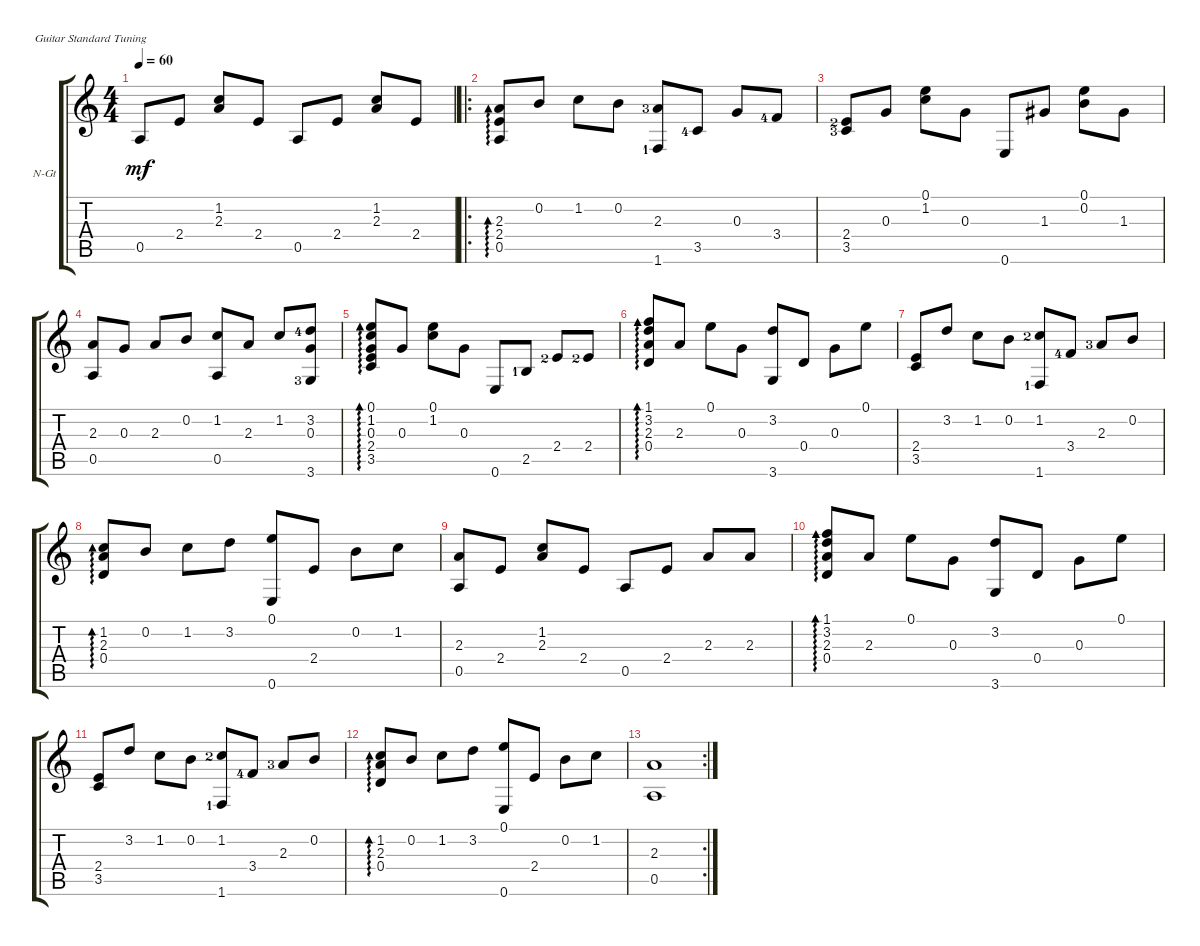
\defaultSystemsLayout 4
\bracketExtendMode groupsimilarinstruments
\firstSystemTrackNameOrientation horizontal
\otherSystemsTrackNameOrientation horizontal
\track ("Nylon Guitar" "N-Gt") {instrument acousticguitarnylon}
\staff {score tabs}
\tuning (E4 B3 G3 D3 A2 E2)
\ts (4 4)
\tempo 60
\clef g2
\ks c
0.5.8{dy mf instrument acousticguitarnylon} 2.4.8 (2.3 1.2).8 2.4.8 0.5.8 2.4.8 (2.3 1.2).8 2.4.8 |
\ro
(0.5 2.4 2.3).8{ad 0} 0.2.8 1.2.8 0.2.8 (1.6{lf 2} 2.3{lf 4}).8 3.5{lf 5}.8 0.3.8 3.4{lf 5}.8 |
(3.5{lf 4} 2.4{lf 3}).8 0.3.8 (1.2 0.1).8 0.3.8 0.6.8 1.3.8 (0.2 0.1).8 1.3.8 |
(0.5 2.3).8 0.3.8 2.3.8 0.2.8 (1.2 0.5).8 2.3.8 1.2.8 (3.2{lf 5} 0.3 3.6{lf 4}).8 |
(3.5 2.4 0.3 1.2 0.1).8{ad 0} 0.3.8 (1.2 0.1).8 0.3.8 0.6.8 2.5{lf 2}.8 2.4{lf 3}.8 2.4{lf 3}.8 |
(0.4 2.3 3.2 1.1).8{ad 0} 2.3.8 0.1.8 0.3.8 (3.2 3.6).8 0.4.8 0.3.8 0.1.8 |
(3.5 2.4).8 3.2.8 1.2.8 0.2.8 (1.2{lf 3} 1.6{lf 2}).8 3.4{lf 5}.8 2.3{lf 4}.8 0.2.8 |
(1.2 2.3 0.4).8{ad 0} 0.2.8 1.2.8 3.2.8 (0.1 0.6).8 2.4.8 0.2.8 1.2.8 |
(2.3 0.5).8 2.4.8 (2.3 1.2).8 2.4.8 0.5.8 2.4.8 2.3.8 2.3.8 |
(0.4 2.3 3.2 1.1).8{ad 0} 2.3.8 0.1.8 0.3.8 (3.2 3.6).8 0.4.8 0.3.8 0.1.8 |
(3.5 2.4).8 3.2.8 1.2.8 0.2.8 (1.2{lf 3} 1.6{lf 2}).8 3.4{lf 5}.8 2.3{lf 4}.8 0.2.8 |
(1.2 2.3 0.4).8{ad 0} 0.2.8 1.2.8 3.2.8 (0.1 0.6).8 2.4.8 0.2.8 1.2.8 |
\rc 2
(2.3 0.5).1
